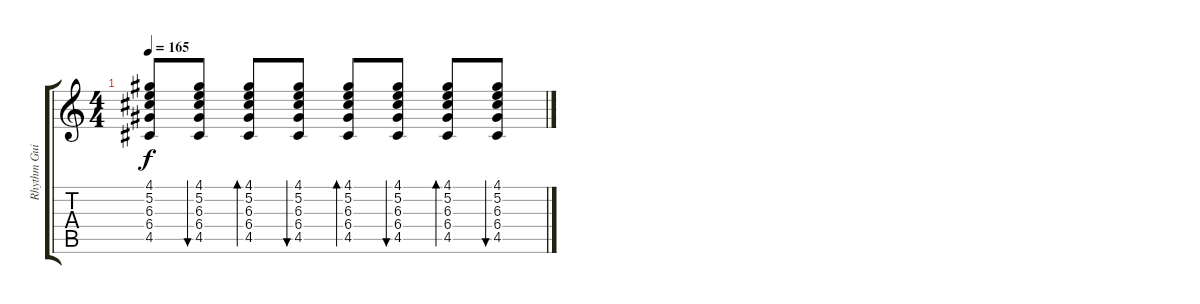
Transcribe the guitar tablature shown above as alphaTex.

\track ("Rhythm Guitar" "Rhythm Gui") {instrument electricguitarjazz}
\staff {score tabs}
\tuning (E4 B3 G3 D3 A2 E2) {hide}
\ts (4 4)
\tempo 165
\clef g2
\ks c
(4.1{t} 5.2{t} 6.3{t} 6.4{t} 4.5{t}).8{dy f} (4.1 5.2 6.3 6.4 4.5).8{bu 30} (4.1 5.2 6.3 6.4 4.5).8{bd 30} (4.1 5.2 6.3 6.4 4.5).8{bu 30} (4.1 5.2 6.3 6.4 4.5).8{bd 30} (4.1 5.2 6.3 6.4 4.5).8{bu 30} (4.1 5.2 6.3 6.4 4.5).8{bd 30} (4.1 5.2 6.3 6.4 4.5).8{bu 30}
